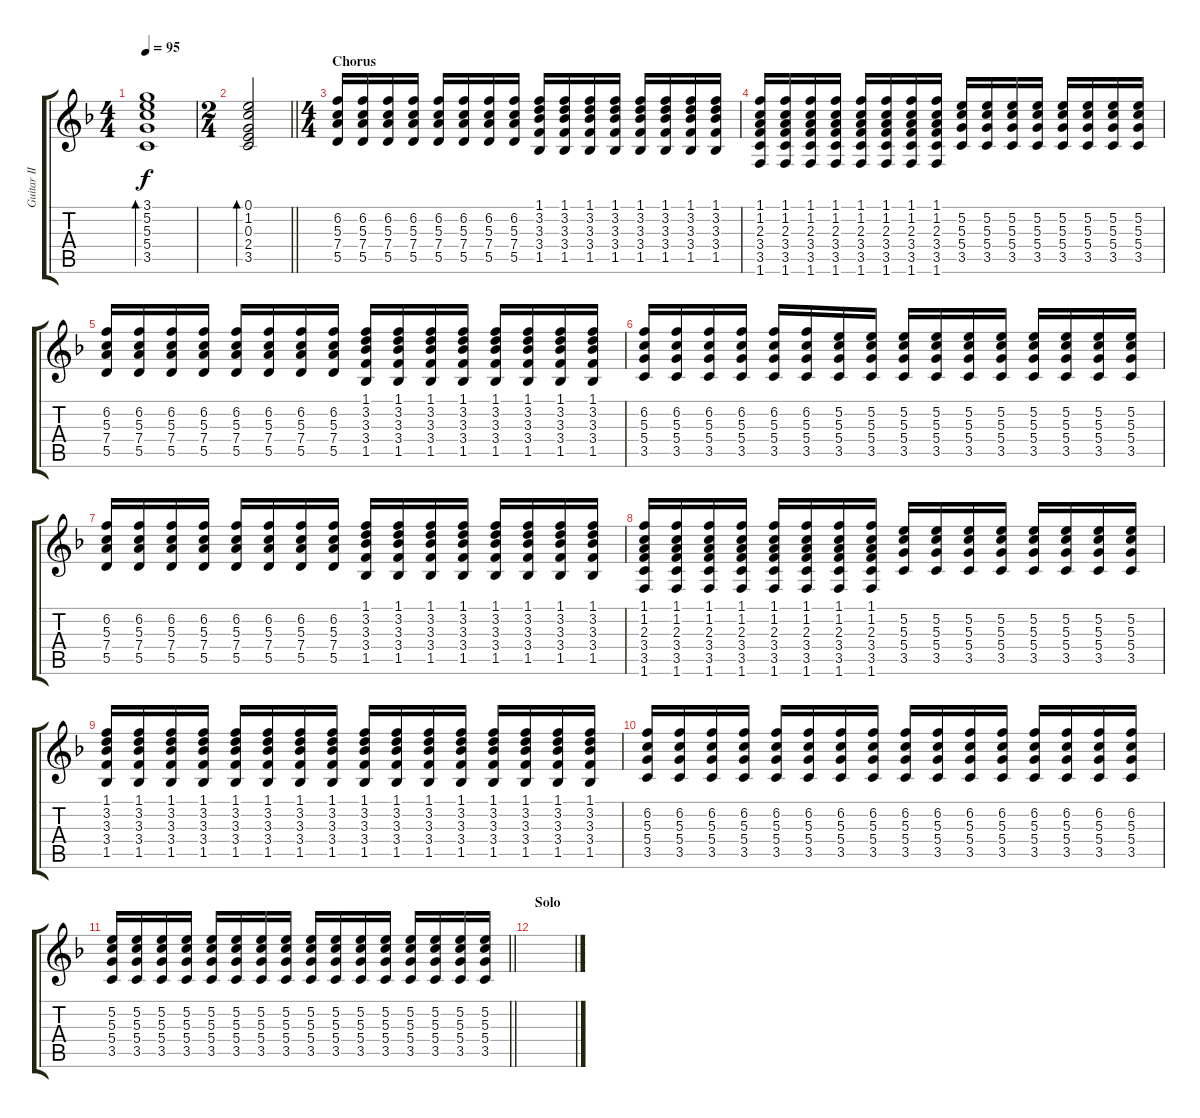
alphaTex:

\track ("Guitar II" "Guitar II") {instrument overdrivenguitar}
\staff {score tabs}
\tuning (E4 B3 G3 D3 A2 E2) {hide}
\ts (4 4)
\tempo 95
\clef g2
\ks f
(3.1 5.2 5.3 5.4 3.5).1{bd 60 dy f} |
\ts (2 4)
\barLineRight lightlight
(0.1 1.2 0.3 2.4 3.5).2{bd 60} |
\ts (4 4)
\section ("" "Chorus")
(6.2 5.3 7.4 5.5).16 (6.2 5.3 7.4 5.5).16 (6.2 5.3 7.4 5.5).16 (6.2 5.3 7.4 5.5).16 (6.2 5.3 7.4 5.5).16 (6.2 5.3 7.4 5.5).16 (6.2 5.3 7.4 5.5).16 (6.2 5.3 7.4 5.5).16 (1.1 3.2 3.3 3.4 1.5).16 (1.1 3.2 3.3 3.4 1.5).16 (1.1 3.2 3.3 3.4 1.5).16 (1.1 3.2 3.3 3.4 1.5).16 (1.1 3.2 3.3 3.4 1.5).16 (1.1 3.2 3.3 3.4 1.5).16 (1.1 3.2 3.3 3.4 1.5).16 (1.1 3.2 3.3 3.4 1.5).16 |
(1.1 1.2 2.3 3.4 3.5 1.6).16 (1.1 1.2 2.3 3.4 3.5 1.6).16 (1.1 1.2 2.3 3.4 3.5 1.6).16 (1.1 1.2 2.3 3.4 3.5 1.6).16 (1.1 1.2 2.3 3.4 3.5 1.6).16 (1.1 1.2 2.3 3.4 3.5 1.6).16 (1.1 1.2 2.3 3.4 3.5 1.6).16 (1.1 1.2 2.3 3.4 3.5 1.6).16 (5.2 5.3 5.4 3.5).16 (5.2 5.3 5.4 3.5).16 (5.2 5.3 5.4 3.5).16 (5.2 5.3 5.4 3.5).16 (5.2 5.3 5.4 3.5).16 (5.2 5.3 5.4 3.5).16 (5.2 5.3 5.4 3.5).16 (5.2 5.3 5.4 3.5).16 |
(6.2 5.3 7.4 5.5).16 (6.2 5.3 7.4 5.5).16 (6.2 5.3 7.4 5.5).16 (6.2 5.3 7.4 5.5).16 (6.2 5.3 7.4 5.5).16 (6.2 5.3 7.4 5.5).16 (6.2 5.3 7.4 5.5).16 (6.2 5.3 7.4 5.5).16 (1.1 3.2 3.3 3.4 1.5).16 (1.1 3.2 3.3 3.4 1.5).16 (1.1 3.2 3.3 3.4 1.5).16 (1.1 3.2 3.3 3.4 1.5).16 (1.1 3.2 3.3 3.4 1.5).16 (1.1 3.2 3.3 3.4 1.5).16 (1.1 3.2 3.3 3.4 1.5).16 (1.1 3.2 3.3 3.4 1.5).16 |
(6.2 5.3 5.4 3.5).16 (6.2 5.3 5.4 3.5).16 (6.2 5.3 5.4 3.5).16 (6.2 5.3 5.4 3.5).16 (6.2 5.3 5.4 3.5).16 (6.2 5.3 5.4 3.5).16 (5.2 5.3 5.4 3.5).16 (5.2 5.3 5.4 3.5).16 (5.2 5.3 5.4 3.5).16 (5.2 5.3 5.4 3.5).16 (5.2 5.3 5.4 3.5).16 (5.2 5.3 5.4 3.5).16 (5.2 5.3 5.4 3.5).16 (5.2 5.3 5.4 3.5).16 (5.2 5.3 5.4 3.5).16 (5.2 5.3 5.4 3.5).16 |
(6.2 5.3 7.4 5.5).16 (6.2 5.3 7.4 5.5).16 (6.2 5.3 7.4 5.5).16 (6.2 5.3 7.4 5.5).16 (6.2 5.3 7.4 5.5).16 (6.2 5.3 7.4 5.5).16 (6.2 5.3 7.4 5.5).16 (6.2 5.3 7.4 5.5).16 (1.1 3.2 3.3 3.4 1.5).16 (1.1 3.2 3.3 3.4 1.5).16 (1.1 3.2 3.3 3.4 1.5).16 (1.1 3.2 3.3 3.4 1.5).16 (1.1 3.2 3.3 3.4 1.5).16 (1.1 3.2 3.3 3.4 1.5).16 (1.1 3.2 3.3 3.4 1.5).16 (1.1 3.2 3.3 3.4 1.5).16 |
(1.1 1.2 2.3 3.4 3.5 1.6).16 (1.1 1.2 2.3 3.4 3.5 1.6).16 (1.1 1.2 2.3 3.4 3.5 1.6).16 (1.1 1.2 2.3 3.4 3.5 1.6).16 (1.1 1.2 2.3 3.4 3.5 1.6).16 (1.1 1.2 2.3 3.4 3.5 1.6).16 (1.1 1.2 2.3 3.4 3.5 1.6).16 (1.1 1.2 2.3 3.4 3.5 1.6).16 (5.2 5.3 5.4 3.5).16 (5.2 5.3 5.4 3.5).16 (5.2 5.3 5.4 3.5).16 (5.2 5.3 5.4 3.5).16 (5.2 5.3 5.4 3.5).16 (5.2 5.3 5.4 3.5).16 (5.2 5.3 5.4 3.5).16 (5.2 5.3 5.4 3.5).16 |
(1.1 3.2 3.3 3.4 1.5).16 (1.1 3.2 3.3 3.4 1.5).16 (1.1 3.2 3.3 3.4 1.5).16 (1.1 3.2 3.3 3.4 1.5).16 (1.1 3.2 3.3 3.4 1.5).16 (1.1 3.2 3.3 3.4 1.5).16 (1.1 3.2 3.3 3.4 1.5).16 (1.1 3.2 3.3 3.4 1.5).16 (1.1 3.2 3.3 3.4 1.5).16 (1.1 3.2 3.3 3.4 1.5).16 (1.1 3.2 3.3 3.4 1.5).16 (1.1 3.2 3.3 3.4 1.5).16 (1.1 3.2 3.3 3.4 1.5).16 (1.1 3.2 3.3 3.4 1.5).16 (1.1 3.2 3.3 3.4 1.5).16 (1.1 3.2 3.3 3.4 1.5).16 |
(6.2 5.3 5.4 3.5).16 (6.2 5.3 5.4 3.5).16 (6.2 5.3 5.4 3.5).16 (6.2 5.3 5.4 3.5).16 (6.2 5.3 5.4 3.5).16 (6.2 5.3 5.4 3.5).16 (6.2 5.3 5.4 3.5).16 (6.2 5.3 5.4 3.5).16 (6.2 5.3 5.4 3.5).16 (6.2 5.3 5.4 3.5).16 (6.2 5.3 5.4 3.5).16 (6.2 5.3 5.4 3.5).16 (6.2 5.3 5.4 3.5).16 (6.2 5.3 5.4 3.5).16 (6.2 5.3 5.4 3.5).16 (6.2 5.3 5.4 3.5).16 |
\barLineRight lightlight
(5.2 5.3 5.4 3.5).16 (5.2 5.3 5.4 3.5).16 (5.2 5.3 5.4 3.5).16 (5.2 5.3 5.4 3.5).16 (5.2 5.3 5.4 3.5).16 (5.2 5.3 5.4 3.5).16 (5.2 5.3 5.4 3.5).16 (5.2 5.3 5.4 3.5).16 (5.2 5.3 5.4 3.5).16 (5.2 5.3 5.4 3.5).16 (5.2 5.3 5.4 3.5).16 (5.2 5.3 5.4 3.5).16 (5.2 5.3 5.4 3.5).16 (5.2 5.3 5.4 3.5).16 (5.2 5.3 5.4 3.5).16 (5.2 5.3 5.4 3.5).16 |
\section ("" "Solo")
